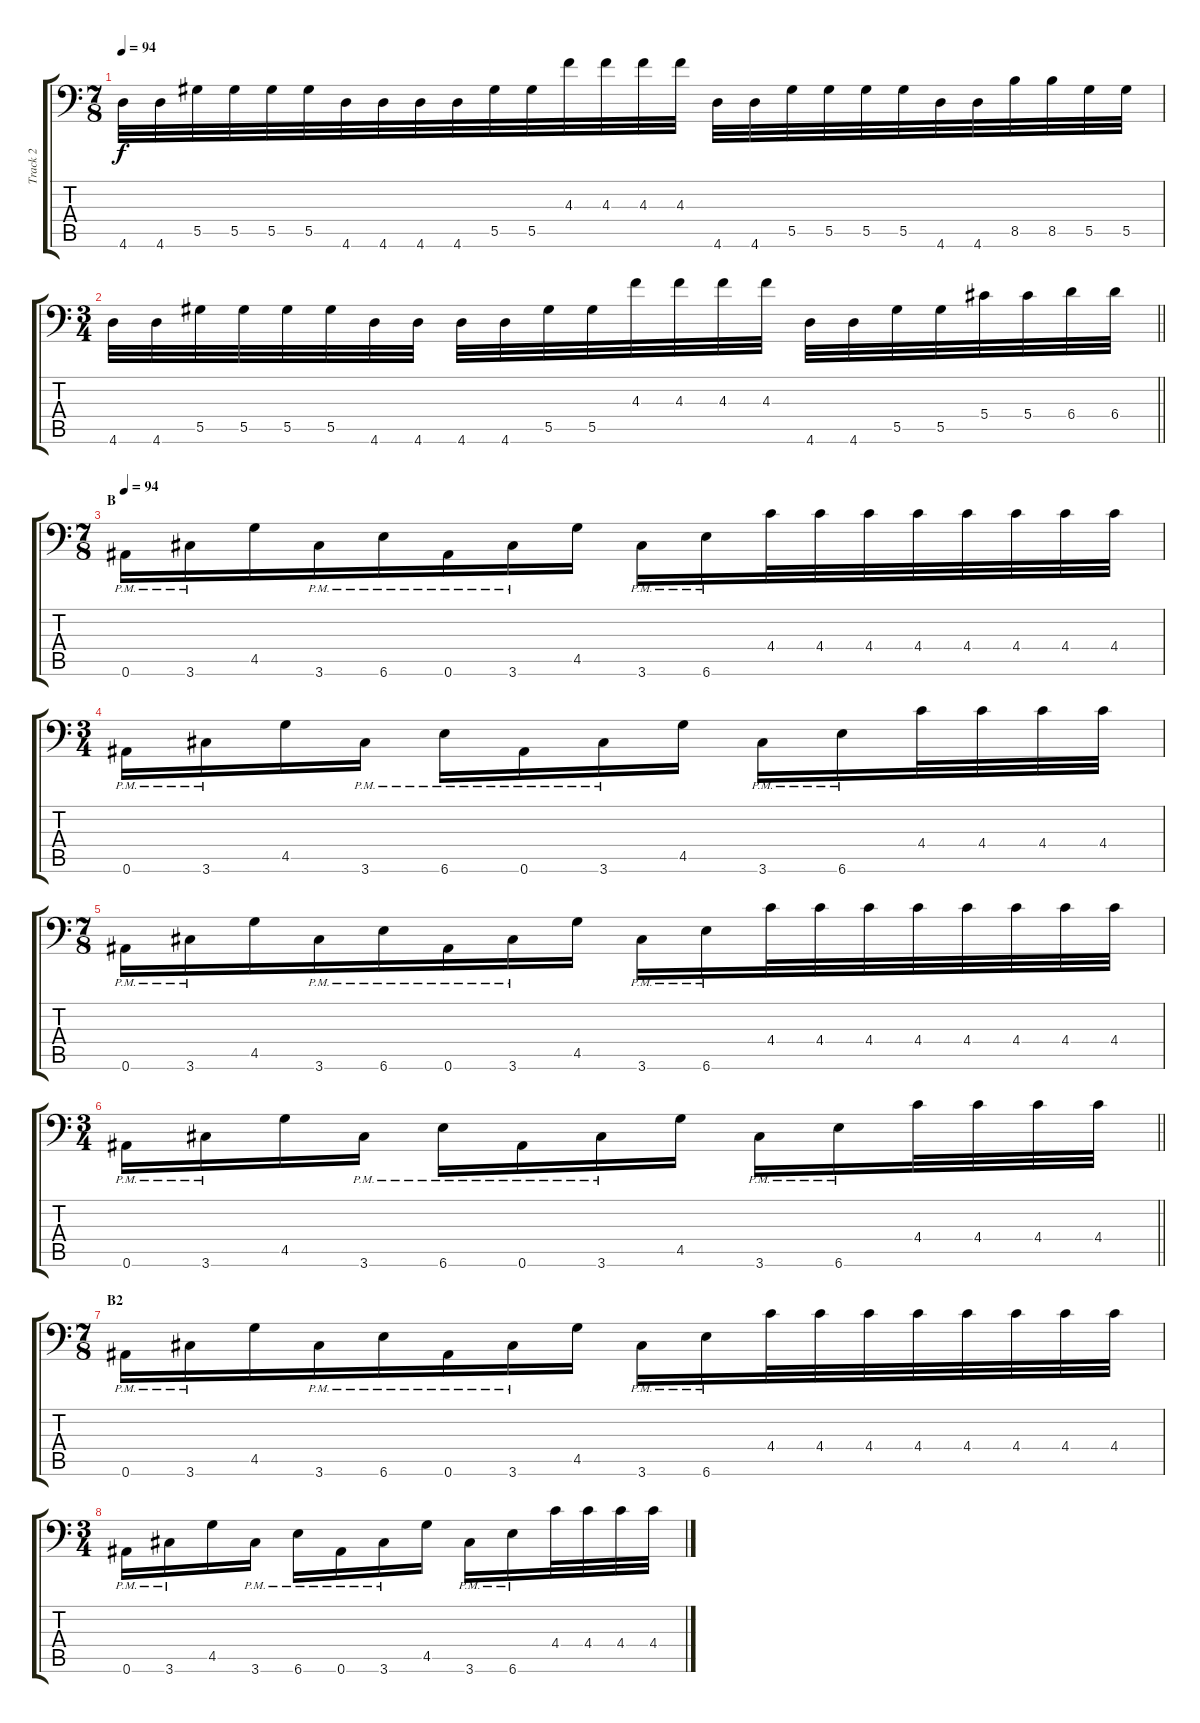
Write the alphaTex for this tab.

\track ("Track 2" "Track 2") {instrument distortionguitar}
\staff {score tabs}
\tuning (Bb3 F3 Db3 Ab2 Eb2 Bb1) {hide}
\ts (7 8)
\tempo 94
\clef f4
\ks c
4.6.32{dy f} 4.6.32 5.5.32 5.5.32 5.5.32 5.5.32 4.6.32 4.6.32 4.6.32 4.6.32 5.5.32 5.5.32 4.3.32 4.3.32 4.3.32 4.3.32 4.6.32 4.6.32 5.5.32 5.5.32 5.5.32 5.5.32 4.6.32 4.6.32 8.5.32 8.5.32 5.5.32 5.5.32 |
\ts (3 4)
\barLineRight lightlight
4.6.32 4.6.32 5.5.32 5.5.32 5.5.32 5.5.32 4.6.32 4.6.32 4.6.32 4.6.32 5.5.32 5.5.32 4.3.32 4.3.32 4.3.32 4.3.32 4.6.32 4.6.32 5.5.32 5.5.32 5.4.32 5.4.32 6.4.32 6.4.32 |
\ts (7 8)
\section ("" "B")
\tempo 94
0.6{pm}.16 3.6{pm}.16 4.5.16 3.6{pm}.16 6.6{pm}.16 0.6{pm}.16 3.6{pm}.16 4.5.16 3.6{pm}.16 6.6{pm}.16 4.4.32 4.4.32 4.4.32 4.4.32 4.4.32 4.4.32 4.4.32 4.4.32 |
\ts (3 4)
0.6{pm}.16 3.6{pm}.16 4.5.16 3.6{pm}.16 6.6{pm}.16 0.6{pm}.16 3.6{pm}.16 4.5.16 3.6{pm}.16 6.6{pm}.16 4.4.32 4.4.32 4.4.32 4.4.32 |
\ts (7 8)
0.6{pm}.16 3.6{pm}.16 4.5.16 3.6{pm}.16 6.6{pm}.16 0.6{pm}.16 3.6{pm}.16 4.5.16 3.6{pm}.16 6.6{pm}.16 4.4.32 4.4.32 4.4.32 4.4.32 4.4.32 4.4.32 4.4.32 4.4.32 |
\ts (3 4)
\barLineRight lightlight
0.6{pm}.16 3.6{pm}.16 4.5.16 3.6{pm}.16 6.6{pm}.16 0.6{pm}.16 3.6{pm}.16 4.5.16 3.6{pm}.16 6.6{pm}.16 4.4.32 4.4.32 4.4.32 4.4.32 |
\ts (7 8)
\section ("" "B2")
0.6{pm}.16 3.6{pm}.16 4.5.16 3.6{pm}.16 6.6{pm}.16 0.6{pm}.16 3.6{pm}.16 4.5.16 3.6{pm}.16 6.6{pm}.16 4.4.32 4.4.32 4.4.32 4.4.32 4.4.32 4.4.32 4.4.32 4.4.32 |
\ts (3 4)
0.6{pm}.16 3.6{pm}.16 4.5.16 3.6{pm}.16 6.6{pm}.16 0.6{pm}.16 3.6{pm}.16 4.5.16 3.6{pm}.16 6.6{pm}.16 4.4.32 4.4.32 4.4.32 4.4.32
